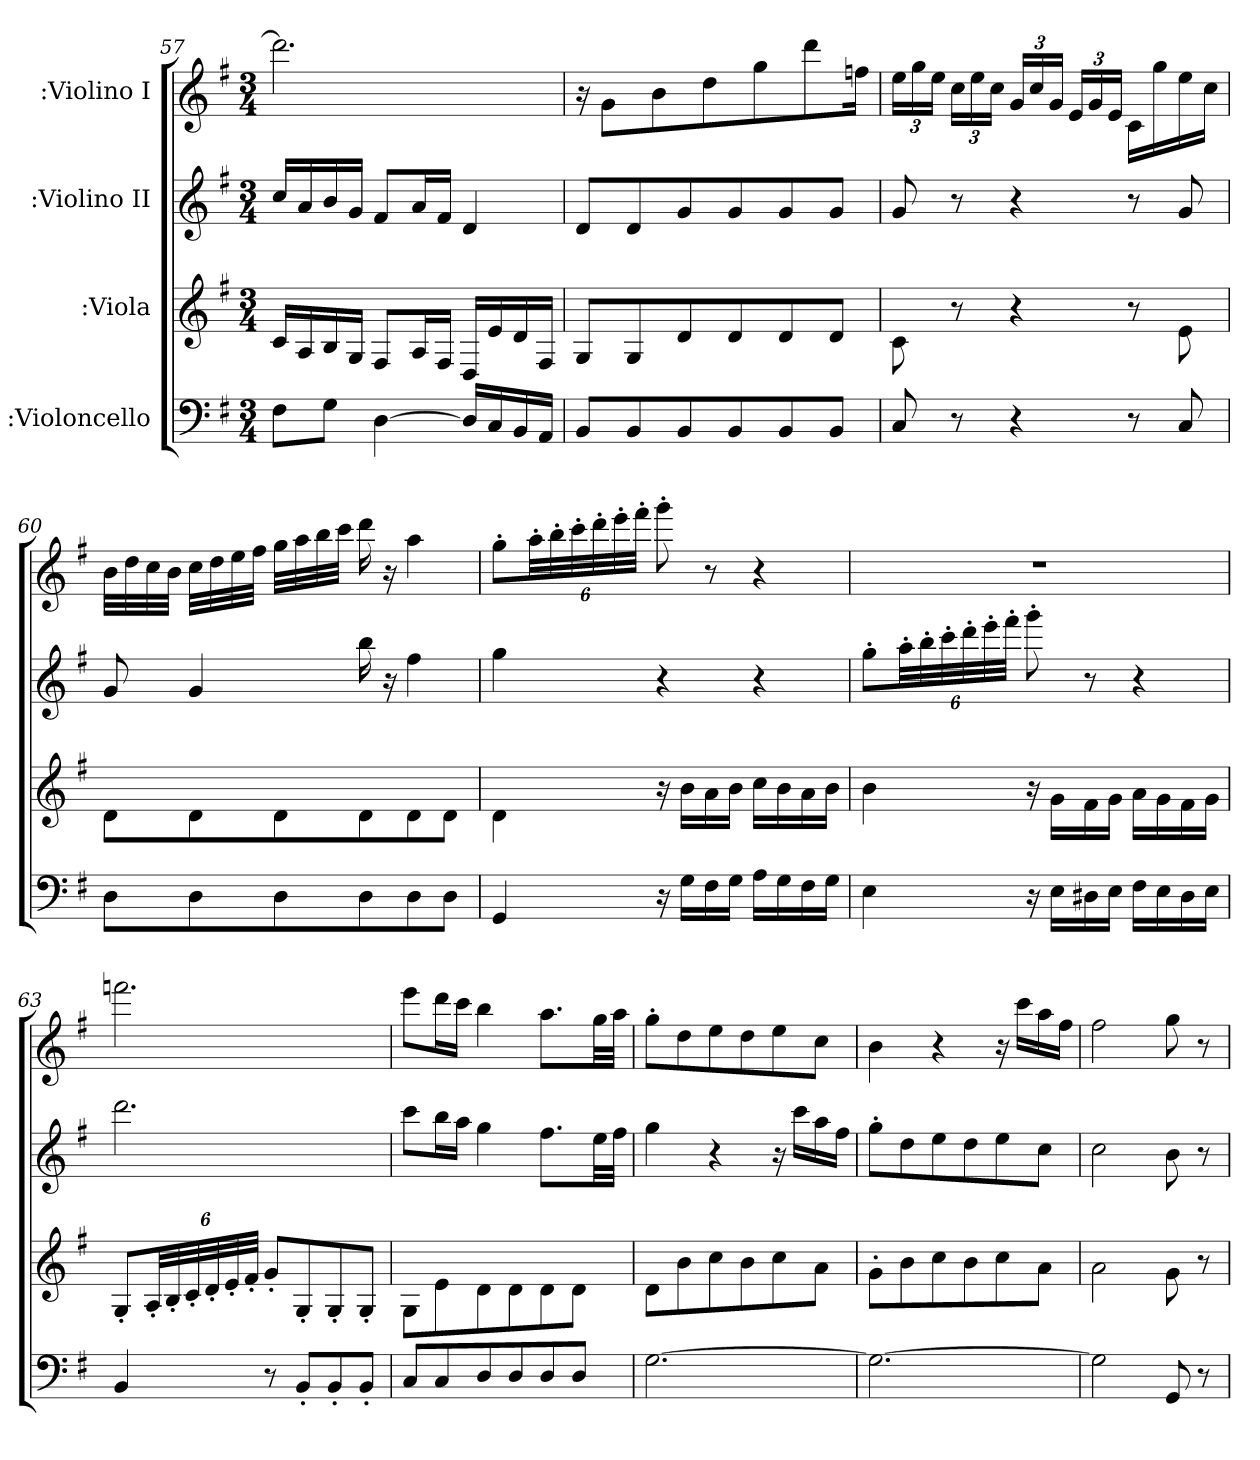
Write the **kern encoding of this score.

**kern	**kern	**kern	**kern
*part4	*part3	*part2	*part1
*staff4	*staff3	*staff2	*staff1
*I":Violoncello	*I":Viola	*I":Violino II	*I":Violino I
*clefF4	*	*clefG2	*clefG2
*k[f#]	*k[f#]	*k[f#]	*k[f#]
*G:	*G:	*G:	*G:
*M3/4	*M3/4	*M3/4	*M3/4
=57	=57	=57	=57
8F#\L	16c/LL	16cc/LL	2.ddd\]
.	16A/	16a/	.
8G\J	16B/	16b/	.
.	16G/JJ	16g/JJ	.
[4D\	8F#/L	8f#/L	.
.	16A/L	16a/L	.
.	16F#/JJ	16f#/JJ	.
16D/LL]	16D/LL	4d/	.
16C/	16e/	.	.
16BB/	16d/	.	.
16AA/JJ	16F#/JJ	.	.
=58	=58	=58	=58
8BB/L	8G/L	8d/L	16r
.	.	.	8g\L
8BB/	8G/	8d/	.
.	.	.	8b\
8BB/	8d/	8g/	.
.	.	.	8dd\
8BB/	8d/	8g/	.
.	.	.	8gg\
8BB/	8d/	8g/	.
.	.	.	8ddd\
8BB/J	8d/J	8g/J	.
.	.	.	16ffn\Jk
=59	=59	=59	=59
8C/	8c\	8g/	24ee\LL
.	.	.	24gg\
.	.	.	24ee\JJ
8r	8r	8r	24cc\LL
.	.	.	24ee\
.	.	.	24cc\JJ
4r	4r	4r	24g/LL
.	.	.	24cc/
.	.	.	24g/JJ
.	.	.	24e/LL
.	.	.	24g/
.	.	.	24e/JJ
8r	8r	8r	16c/LL
.	.	.	16gg\
8C/	8e\	8g/	16ee\
.	.	.	16cc\JJ
=60	=60	=60	=60
8D\L	8d\L	8g/	32b\LLL
.	.	.	32dd\
.	.	.	32cc\
.	.	.	32b\JJJ
8D\	8d\	4g/	32cc\LLL
.	.	.	32dd\
.	.	.	32ee\
.	.	.	32ff#\JJJ
8D\	8d\	.	32gg\LLL
.	.	.	32aa\
.	.	.	32bb\
.	.	.	32ccc\JJJ
8D\	8d\	16bb\	16ddd\
.	.	16r	16r
8D\	8d\	4ff#\	4aa\
8D\J	8d\J	.	.
=61	=61	=61	=61
4GG/	4d\	4gg\	8gg'>\L
.	.	.	48aa'>\LL
.	.	.	48bb'>\
.	.	.	48ccc'>\
.	.	.	48ddd'>\
.	.	.	48eee'>\
.	.	.	48fff#'>\JJJ
16r	16r	4r	8ggg'>\
16G\LL	16b\LL	.	.
16F#\	16a\	.	8r
16G\JJ	16b\JJ	.	.
16A\LL	16cc\LL	4r	4r
16G\	16b\	.	.
16F#\	16a\	.	.
16G\JJ	16b\JJ	.	.
=62	=62	=62	=62
4E\	4b\	8gg'>\L	2.r
.	.	48aa'>\LL	.
.	.	48bb'>\	.
.	.	48ccc'>\	.
.	.	48ddd'>\	.
.	.	48eee'>\	.
.	.	48fff#'>\JJJ	.
16r	16r	8ggg'>\	.
16E\LL	16g\LL	.	.
16D#X\	16f#\	8r	.
16E\JJ	16g\JJ	.	.
16F#\LL	16a\LL	4r	.
16E\	16g\	.	.
16D#\	16f#\	.	.
16E\JJ	16g\JJ	.	.
=63	=63	=63	=63
4BB/	8G'>/L	2.ddd\	2.fffn\
.	48A'>/LL	.	.
.	48B'>/	.	.
.	48c'>/	.	.
.	48d'>/	.	.
.	48e'>/	.	.
.	48f#'>/JJJ	.	.
8r	8g'>/L	.	.
8BB'>/L	8G'>/	.	.
8BB'>/	8G'>/	.	.
8BB'>/J	8G'>/J	.	.
=64	=64	=64	=64
8C/L	8G\L	8ccc\L	8eee\L
8C/	8e\	16bb\L	16ddd\L
.	.	16aa\JJ	16ccc\JJ
8D/	8d\	4gg\	4bb\
8D/	8d\	.	.
8D/	8d\	8.ff#\L	8.aa\L
8D/J	8d\J	.	.
.	.	32ee\LL	32gg\LL
.	.	32ff#\JJJ	32aa\JJJ
=65	=65	=65	=65
[2.G\	8d\L	4gg\	8gg'>\L
.	8b\	.	8dd\
.	8cc\	4r	8ee\
.	8b\	.	8dd\
.	8cc\	16r	8ee\
.	.	16ccc\LL	.
.	8a\J	16aa\	8cc\J
.	.	16ff#\JJ	.
=66	=66	=66	=66
2.G\_	8g'>\L	8gg'>\L	4b\
.	8b\	8dd\	.
.	8cc\	8ee\	4r
.	8b\	8dd\	.
.	8cc\	8ee\	16r
.	.	.	16ccc\LL
.	8a\J	8cc\J	16aa\
.	.	.	16ff#\JJ
=67	=67	=67	=67
2G\]	2a\	2cc\	2ff#\
8GG/	8g\	8b\	8gg\
8r	8r	8r	8r
=	=	=	=
*-	*-	*-	*-
